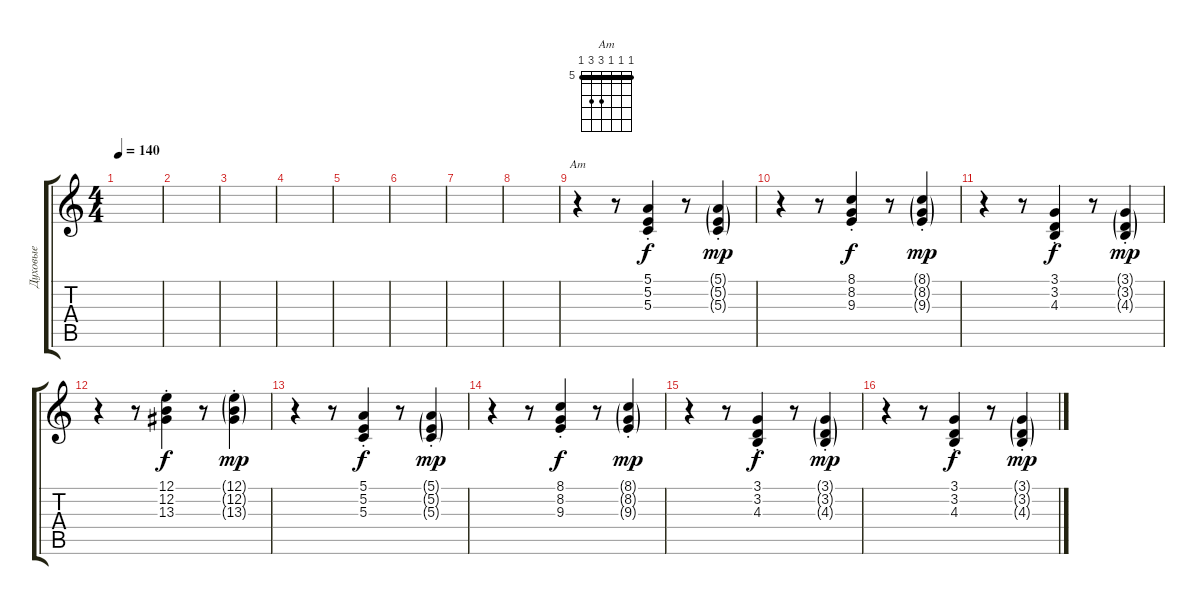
\track ("Духовые" "Духовые") {instrument trombone}
\staff {score tabs}
\tuning (E4 B3 G3 D3 A2 E2) {hide}
\chord ("Am" 5 5 5 7 7 5) {firstfret 5 barre 5}
\ts (4 4)
\tempo 140
\clef g2
\ks c
|
|
|
|
|
|
|
|
r.4{ch "Am"} r.8 (5.1{st} 5.2{st} 5.3{st}).4 r.8 (5.1{g st} 5.2{g st} 5.3{g st}).4{dy mp} |
r.4 r.8 (8.1{st} 8.2{st} 9.3{st}).4{dy f} r.8 (8.1{g st} 8.2{g st} 9.3{g st}).4{dy mp} |
r.4 r.8 (3.1{st} 3.2{st} 4.3{st}).4{dy f} r.8 (3.1{g st} 3.2{g st} 4.3{g st}).4{dy mp} |
r.4 r.8 (12.1{st} 12.2{st} 13.3{st}).4{dy f} r.8 (12.1{g st} 12.2{g st} 13.3{g st}).4{dy mp} |
r.4 r.8 (5.1{st} 5.2{st} 5.3{st}).4{dy f} r.8 (5.1{g st} 5.2{g st} 5.3{g st}).4{dy mp} |
r.4 r.8 (8.1{st} 8.2{st} 9.3{st}).4{dy f} r.8 (8.1{g st} 8.2{g st} 9.3{g st}).4{dy mp} |
r.4 r.8 (3.1{st} 3.2{st} 4.3{st}).4{dy f} r.8 (3.1{g st} 3.2{g st} 4.3{g st}).4{dy mp} |
r.4 r.8 (3.1{st} 3.2{st} 4.3{st}).4{dy f} r.8 (3.1{g st} 3.2{g st} 4.3{g st}).4{dy mp}
